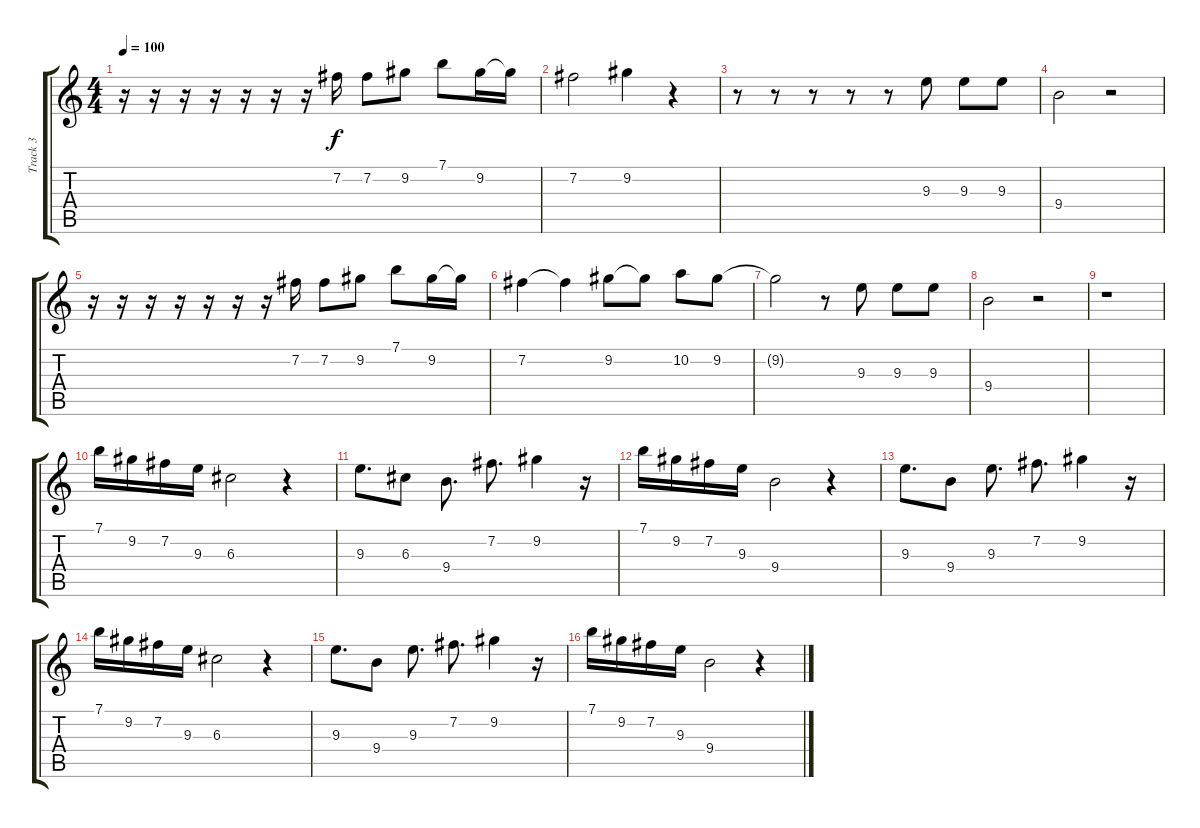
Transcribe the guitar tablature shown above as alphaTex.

\track ("Track 3" "Track 3") {instrument overdrivenguitar}
\staff {score tabs}
\tuning (E4 B3 G3 D3 A2 E2) {hide}
\ts (4 4)
\tempo 100
\clef g2
\ks c
r.16{dy f} r.16 r.16 r.16 r.16 r.16 r.16 7.2.16 7.2.8 9.2.8 7.1.8 9.2.16 9.2{t}.16 |
7.2.2 9.2.4 r.4 |
r.8 r.8 r.8 r.8 r.8 9.3.8 9.3.8 9.3.8 |
9.4.2 r.2 |
r.16 r.16 r.16 r.16 r.16 r.16 r.16 7.2.16 7.2.8 9.2.8 7.1.8 9.2.16 9.2{t}.16 |
7.2.4 7.2{t}.4 9.2.8 9.2{t}.8 10.2.8 9.2.8 |
9.2{t}.2 r.8 9.3.8 9.3.8 9.3.8 |
9.4.2 r.2 |
r.1 |
7.1.16 9.2.16 7.2.16 9.3.16 6.3.2 r.4 |
9.3.8{d} 6.3.8 9.4.8{d} 7.2.8{d} 9.2.4 r.16 |
7.1.16 9.2.16 7.2.16 9.3.16 9.4.2 r.4 |
9.3.8{d} 9.4.8 9.3.8{d} 7.2.8{d} 9.2.4 r.16 |
7.1.16 9.2.16 7.2.16 9.3.16 6.3.2 r.4 |
9.3.8{d} 9.4.8 9.3.8{d} 7.2.8{d} 9.2.4 r.16 |
7.1.16 9.2.16 7.2.16 9.3.16 9.4.2 r.4
